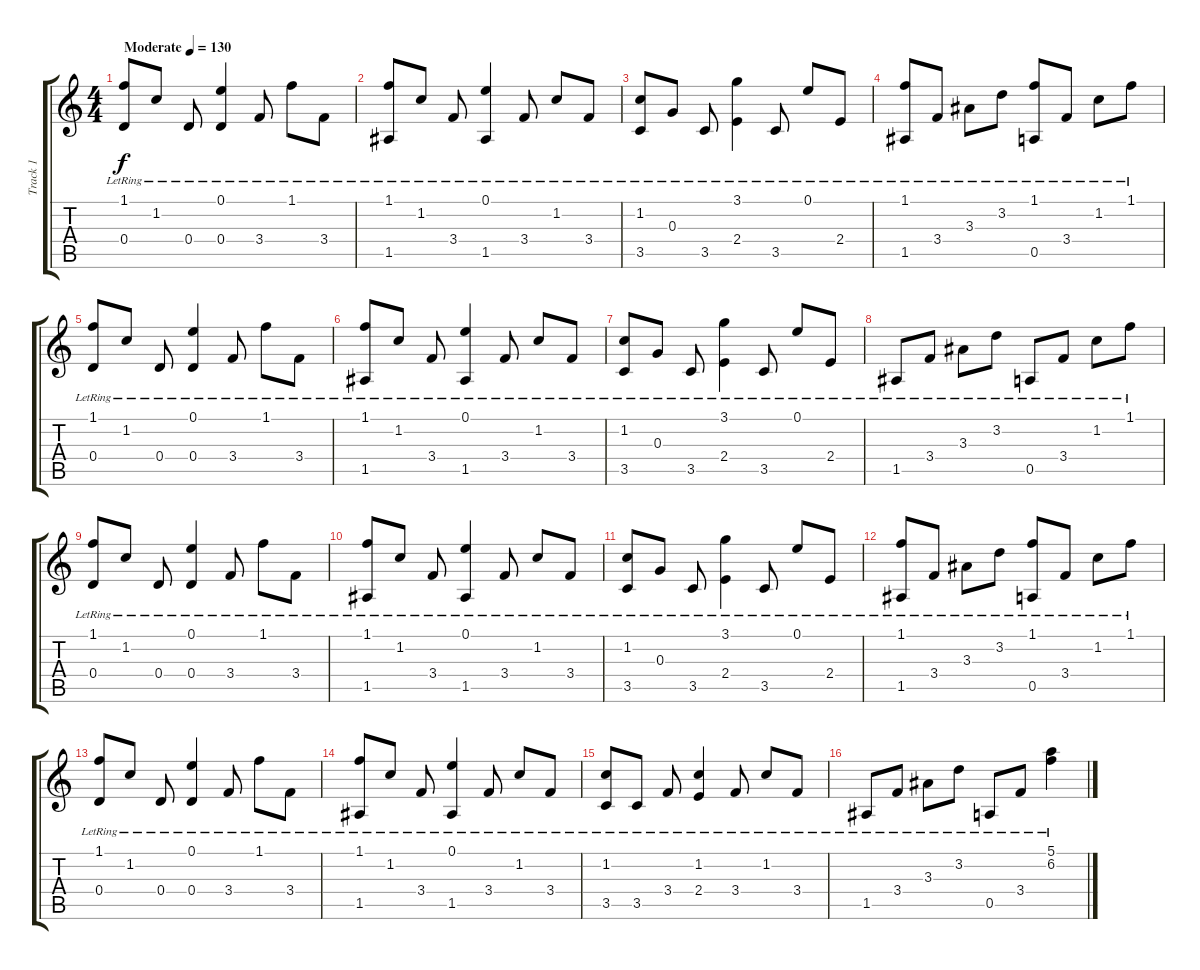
\track ("Track 1" "Track 1") {instrument acousticguitarsteel}
\staff {score tabs}
\tuning (E4 B3 G3 D3 A2 E2) {hide}
\ts (4 4)
\tempo (130 "Moderate")
\clef g2
\ks c
(1.1{lr} 0.4{lr}).8{dy f instrument acousticguitarsteel} 1.2{lr}.8 0.4{lr}.8 (0.1{lr} 0.4{lr}).4 3.4{lr}.8 1.1{lr}.8 3.4{lr}.8 |
(1.1{lr} 1.5{lr}).8 1.2{lr}.8 3.4{lr}.8 (0.1{lr} 1.5{lr}).4 3.4{lr}.8 1.2{lr}.8 3.4{lr}.8 |
(1.2{lr} 3.5{lr}).8 0.3{lr}.8 3.5{lr}.8 (3.1{lr} 2.4{lr}).4 3.5{lr}.8 0.1{lr}.8 2.4{lr}.8 |
(1.1{lr} 1.5{lr}).8 3.4{lr}.8 3.3{lr}.8 3.2{lr}.8 (1.1{lr} 0.5{lr}).8 3.4{lr}.8 1.2{lr}.8 1.1{lr}.8 |
(1.1{lr} 0.4{lr}).8 1.2{lr}.8 0.4{lr}.8 (0.1{lr} 0.4{lr}).4 3.4{lr}.8 1.1{lr}.8 3.4{lr}.8 |
(1.1{lr} 1.5{lr}).8 1.2{lr}.8 3.4{lr}.8 (0.1{lr} 1.5{lr}).4 3.4{lr}.8 1.2{lr}.8 3.4{lr}.8 |
(1.2{lr} 3.5{lr}).8 0.3{lr}.8 3.5{lr}.8 (3.1{lr} 2.4{lr}).4 3.5{lr}.8 0.1{lr}.8 2.4{lr}.8 |
1.5{lr}.8 3.4{lr}.8 3.3{lr}.8 3.2{lr}.8 0.5{lr}.8 3.4{lr}.8 1.2{lr}.8 1.1{lr}.8 |
(1.1{lr} 0.4{lr}).8 1.2{lr}.8 0.4{lr}.8 (0.1{lr} 0.4{lr}).4 3.4{lr}.8 1.1{lr}.8 3.4{lr}.8 |
(1.1{lr} 1.5{lr}).8 1.2{lr}.8 3.4{lr}.8 (0.1{lr} 1.5{lr}).4 3.4{lr}.8 1.2{lr}.8 3.4{lr}.8 |
(1.2{lr} 3.5{lr}).8 0.3{lr}.8 3.5{lr}.8 (3.1{lr} 2.4{lr}).4 3.5{lr}.8 0.1{lr}.8 2.4{lr}.8 |
(1.1{lr} 1.5{lr}).8 3.4{lr}.8 3.3{lr}.8 3.2{lr}.8 (1.1{lr} 0.5{lr}).8 3.4{lr}.8 1.2{lr}.8 1.1{lr}.8 |
(1.1{lr} 0.4{lr}).8 1.2{lr}.8 0.4{lr}.8 (0.1{lr} 0.4{lr}).4 3.4{lr}.8 1.1{lr}.8 3.4{lr}.8 |
(1.1{lr} 1.5{lr}).8 1.2{lr}.8 3.4{lr}.8 (0.1{lr} 1.5{lr}).4 3.4{lr}.8 1.2{lr}.8 3.4{lr}.8 |
(1.2{lr} 3.5{lr}).8 3.5{lr}.8 3.4{lr}.8 (1.2{lr} 2.4{lr}).4 3.4{lr}.8 1.2{lr}.8 3.4{lr}.8 |
1.5{lr}.8 3.4{lr}.8 3.3{lr}.8 3.2{lr}.8 0.5{lr}.8 3.4{lr}.8 (5.1{lr} 6.2{lr}).4
